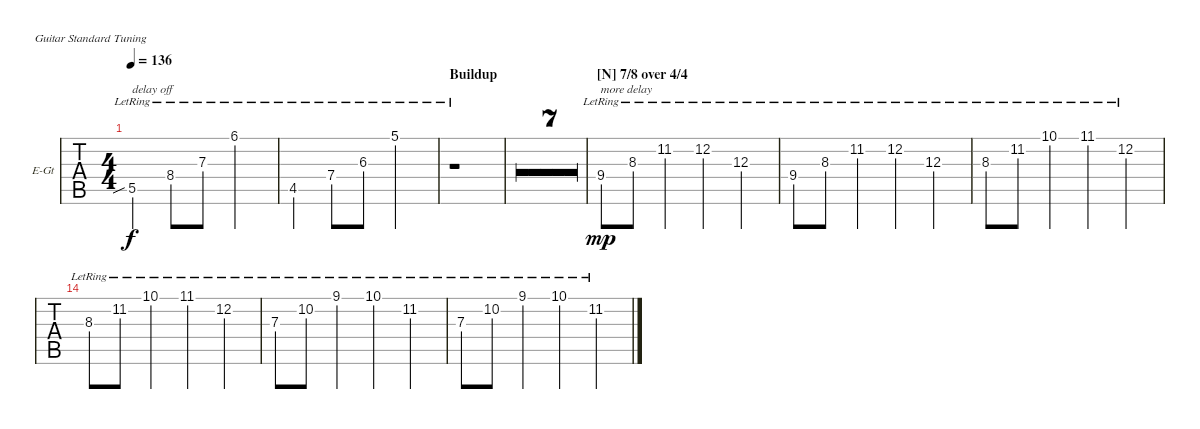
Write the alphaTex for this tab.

\defaultSystemsLayout 4
\bracketExtendMode groupsimilarinstruments
\firstSystemTrackNameOrientation horizontal
\otherSystemsTrackNameOrientation horizontal
\defaultBarNumberDisplay FirstOfSystem
\track ("Lead" "E-Gt") {multiBarRest instrument distortionguitar}
\staff {tabs}
\tuning (E4 B3 G3 D3 A2 E2)
\ts (4 4)
\tempo 136
\clef g2
\ks c
5.5{sib lr}.4{txt "delay off" dy f} 8.4{lr}.8 7.3{lr}.8 6.1{lr}.2 |
4.5{lr}.4 7.4{lr}.8 6.3{lr}.8 5.1{lr}.2 |
\section ("" "Buildup")
r.1 |
r.1 |
r.1 |
r.1 |
r.1 |
r.1 |
r.1 |
r.1 |
\section ("N" "7/8 over 4/4")
9.4{lr}.8{txt "more delay" dy mp} 8.3{lr}.8 11.2{lr}.4 12.2{lr}.4 12.3{lr}.4 |
9.4{lr}.8 8.3{lr}.8 11.2{lr}.4 12.2{lr}.4 12.3{lr}.4 |
8.3{lr}.8 11.2{lr}.8 10.1{lr}.4 11.1{lr}.4 12.2{lr}.4 |
8.3{lr}.8 11.2{lr}.8 10.1{lr}.4 11.1{lr}.4 12.2{lr}.4 |
7.3{lr}.8 10.2{lr}.8 9.1{lr}.4 10.1{lr}.4 11.2{lr}.4 |
7.3{lr}.8 10.2{lr}.8 9.1{lr}.4 10.1{lr}.4 11.2{lr}.4
